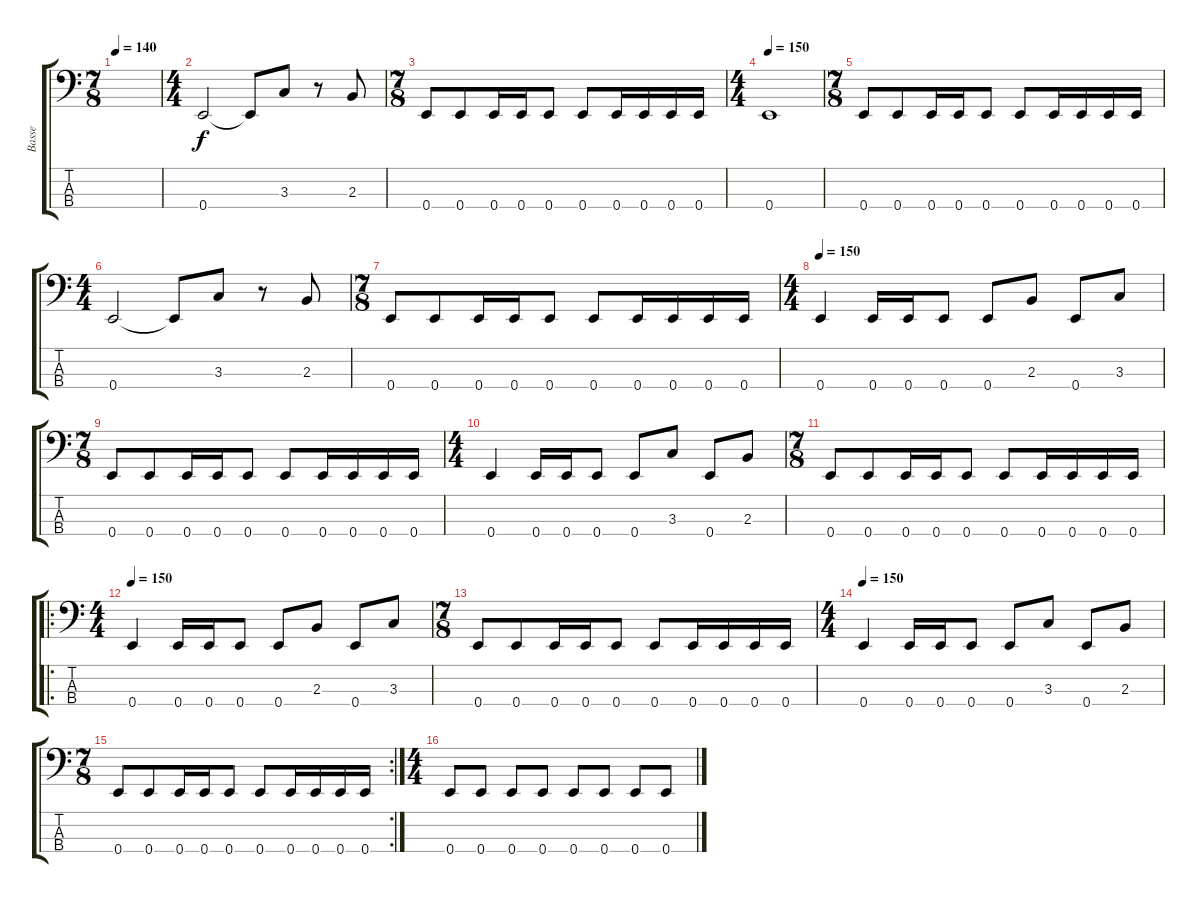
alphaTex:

\track ("Basse" "Basse") {instrument electricbasspick}
\staff {score tabs}
\tuning (G2 D2 A1 E1) {hide}
\ts (7 8)
\tempo 140
\clef f4
\ks c
|
\ts (4 4)
0.4.2 0.4{t}.8 3.3.8 r.8 2.3.8 |
\ts (7 8)
0.4.8 0.4.8 0.4.16 0.4.16 0.4.8 0.4.8 0.4.16 0.4.16 0.4.16 0.4.16 |
\ts (4 4)
\tempo 150
0.4.1 |
\ts (7 8)
0.4.8 0.4.8 0.4.16 0.4.16 0.4.8 0.4.8 0.4.16 0.4.16 0.4.16 0.4.16 |
\ts (4 4)
0.4.2 0.4{t}.8 3.3.8 r.8 2.3.8 |
\ts (7 8)
0.4.8 0.4.8 0.4.16 0.4.16 0.4.8 0.4.8 0.4.16 0.4.16 0.4.16 0.4.16 |
\ts (4 4)
\tempo 150
0.4.4 0.4.16 0.4.16 0.4.8 0.4.8 2.3.8 0.4.8 3.3.8 |
\ts (7 8)
0.4.8 0.4.8 0.4.16 0.4.16 0.4.8 0.4.8 0.4.16 0.4.16 0.4.16 0.4.16 |
\ts (4 4)
0.4.4 0.4.16 0.4.16 0.4.8 0.4.8 3.3.8 0.4.8 2.3.8 |
\ts (7 8)
0.4.8 0.4.8 0.4.16 0.4.16 0.4.8 0.4.8 0.4.16 0.4.16 0.4.16 0.4.16 |
\ro
\ts (4 4)
\tempo 150
0.4.4 0.4.16 0.4.16 0.4.8 0.4.8 2.3.8 0.4.8 3.3.8 |
\ts (7 8)
0.4.8 0.4.8 0.4.16 0.4.16 0.4.8 0.4.8 0.4.16 0.4.16 0.4.16 0.4.16 |
\ts (4 4)
\tempo 150
0.4.4 0.4.16 0.4.16 0.4.8 0.4.8 3.3.8 0.4.8 2.3.8 |
\rc 2
\ts (7 8)
0.4.8 0.4.8 0.4.16 0.4.16 0.4.8 0.4.8 0.4.16 0.4.16 0.4.16 0.4.16 |
\ts (4 4)
0.4.8 0.4.8 0.4.8 0.4.8 0.4.8 0.4.8 0.4.8 0.4.8
